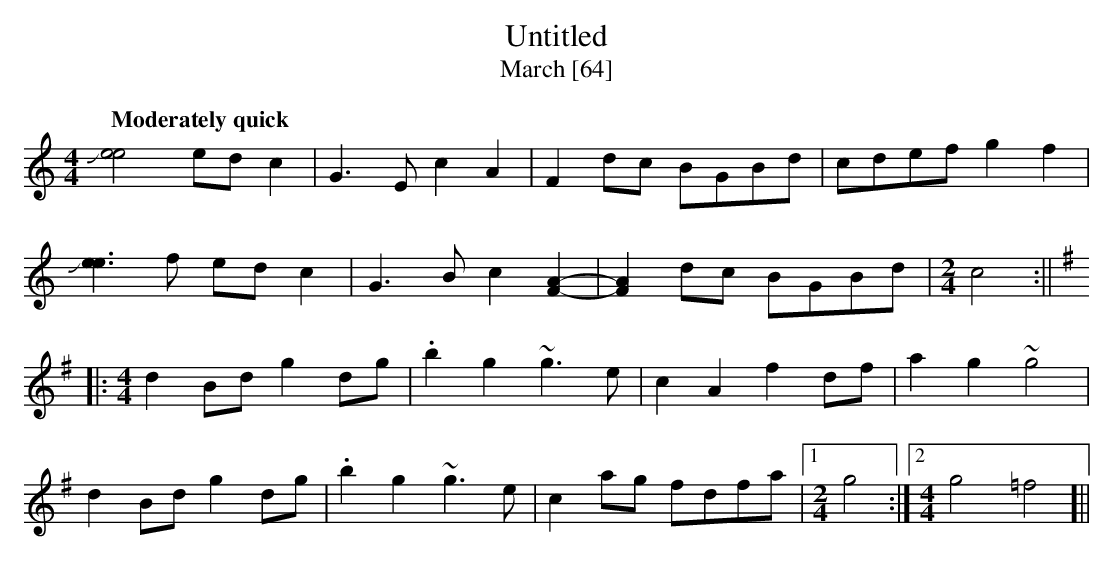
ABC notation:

X:1
T:Untitled
T:March [64]
M:4/4
L:1/8
Q:"Moderately quick"
K:C
J[e4e4] ed c2|G3E c2A2|F2 dc BGBd |cdef g2f2|
J[e3e3]f- ed- c2|G3B c2 [F2A2]-|[F2A2]dc BGBd|[M:2/4]c4:||
K:G
|:[M:4/4]d2 Bd g2dg|.b2g2 ~g3e|c2A2f2 df|a2 g2 ~g4|
d2 Bd g2dg|.b2g2 ~g3e |c2 ag fdfa|1[M:2/4]g4:|2 [M:4/4]g4=f4]||
